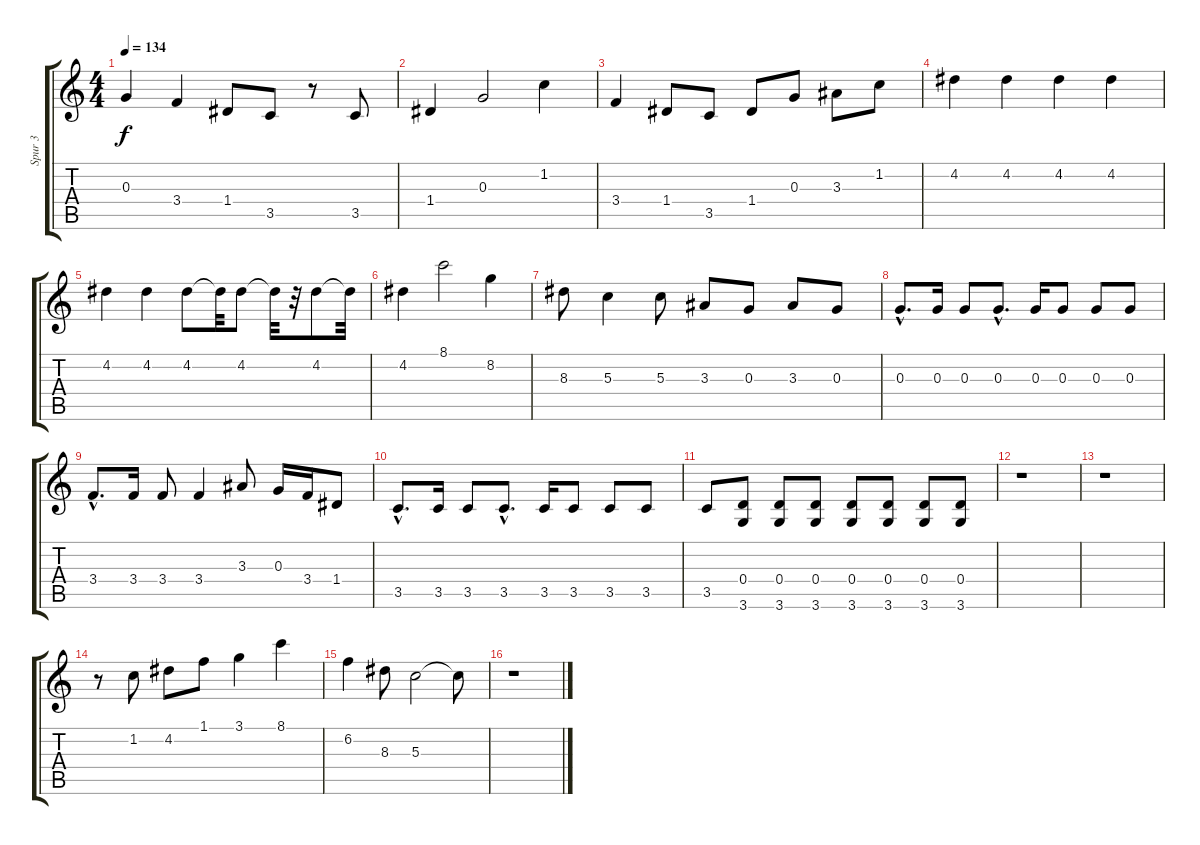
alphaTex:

\track ("Spur 3" "Spur 3") {instrument overdrivenguitar}
\staff {score tabs}
\tuning (E4 B3 G3 D3 A2 E2) {hide}
\ts (4 4)
\tempo 134
\clef g2
\ks c
0.3.4{dy f} 3.4.4 1.4.8 3.5.8 r.8 3.5.8 |
1.4.4 0.3.2 1.2.4 |
3.4.4 1.4.8 3.5.8 1.4.8 0.3.8 3.3.8 1.2.8 |
4.2.4 4.2.4 4.2.4 4.2.4 |
4.2.4 4.2.4 4.2.8 4.2{t}.32 4.2.8 4.2{t}.32 r.32 4.2.8 4.2{t}.32 |
4.2.4 8.1.2 8.2.4 |
8.3.8 5.3.4 5.3.8 3.3.8 0.3.8 3.3.8 0.3.8 |
0.3{hac}.8{d} 0.3.16 0.3.8 0.3{hac}.8{d} 0.3.16 0.3.8 0.3.8 0.3.8 |
3.4{hac}.8{d} 3.4.16 3.4.8 3.4.4 3.3.8 0.3.16 3.4.16 1.4.8 |
3.5{hac}.8{d} 3.5.16 3.5.8 3.5{hac}.8{d} 3.5.16 3.5.8 3.5.8 3.5.8 |
3.5.8 (0.4 3.6).8 (0.4 3.6).8 (0.4 3.6).8 (0.4 3.6).8 (0.4 3.6).8 (0.4 3.6).8 (0.4 3.6).8 |
r.1 |
r.1 |
r.8 1.2.8{volume 12} 4.2.8 1.1.8 3.1.4 8.1.4 |
6.2.4 8.3.8 5.3.2 5.3{t}.8 |
r.1
